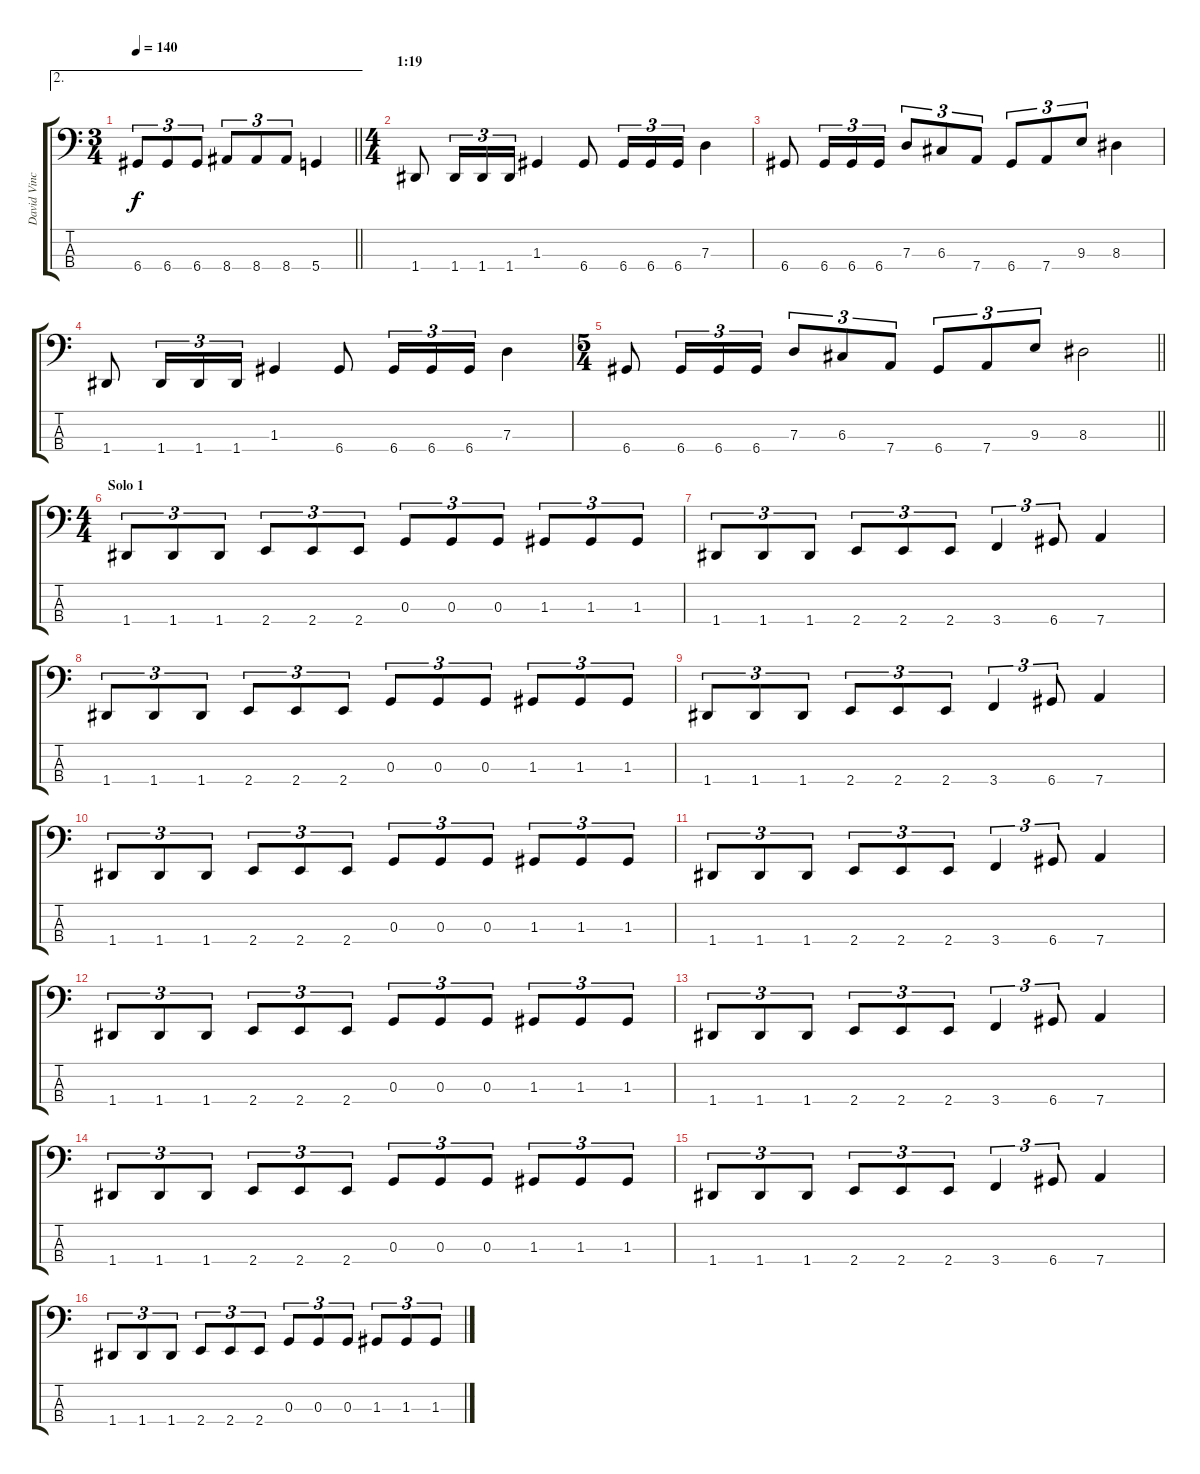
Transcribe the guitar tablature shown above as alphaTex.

\track ("David Vincent" "David Vinc") {instrument electricbassfinger}
\staff {score tabs}
\tuning (F2 C2 G1 D1) {hide}
\ae 2
\ts (3 4)
\tempo 140
\clef f4
\barLineRight lightlight
\ks c
6.4.8{tu (3 2) dy f} 6.4.8{tu (3 2)} 6.4.8{tu (3 2)} 8.4.8{tu (3 2)} 8.4.8{tu (3 2)} 8.4.8{tu (3 2)} 5.4.4 |
\ts (4 4)
\section ("" "1:19")
1.4.8 1.4.16{tu (3 2)} 1.4.16{tu (3 2)} 1.4.16{tu (3 2)} 1.3.4 6.4.8 6.4.16{tu (3 2)} 6.4.16{tu (3 2)} 6.4.16{tu (3 2)} 7.3.4 |
6.4.8 6.4.16{tu (3 2)} 6.4.16{tu (3 2)} 6.4.16{tu (3 2)} 7.3.8{tu (3 2)} 6.3.8{tu (3 2)} 7.4.8{tu (3 2)} 6.4.8{tu (3 2)} 7.4.8{tu (3 2)} 9.3.8{tu (3 2)} 8.3.4 |
1.4.8 1.4.16{tu (3 2)} 1.4.16{tu (3 2)} 1.4.16{tu (3 2)} 1.3.4 6.4.8 6.4.16{tu (3 2)} 6.4.16{tu (3 2)} 6.4.16{tu (3 2)} 7.3.4 |
\ts (5 4)
\barLineRight lightlight
6.4.8 6.4.16{tu (3 2)} 6.4.16{tu (3 2)} 6.4.16{tu (3 2)} 7.3.8{tu (3 2)} 6.3.8{tu (3 2)} 7.4.8{tu (3 2)} 6.4.8{tu (3 2)} 7.4.8{tu (3 2)} 9.3.8{tu (3 2)} 8.3.2 |
\ts (4 4)
\section ("" "Solo 1")
1.4.8{tu (3 2)} 1.4.8{tu (3 2)} 1.4.8{tu (3 2)} 2.4.8{tu (3 2)} 2.4.8{tu (3 2)} 2.4.8{tu (3 2)} 0.3.8{tu (3 2)} 0.3.8{tu (3 2)} 0.3.8{tu (3 2)} 1.3.8{tu (3 2)} 1.3.8{tu (3 2)} 1.3.8{tu (3 2)} |
1.4.8{tu (3 2)} 1.4.8{tu (3 2)} 1.4.8{tu (3 2)} 2.4.8{tu (3 2)} 2.4.8{tu (3 2)} 2.4.8{tu (3 2)} 3.4.4{tu (3 2)} 6.4.8{tu (3 2)} 7.4.4 |
1.4.8{tu (3 2)} 1.4.8{tu (3 2)} 1.4.8{tu (3 2)} 2.4.8{tu (3 2)} 2.4.8{tu (3 2)} 2.4.8{tu (3 2)} 0.3.8{tu (3 2)} 0.3.8{tu (3 2)} 0.3.8{tu (3 2)} 1.3.8{tu (3 2)} 1.3.8{tu (3 2)} 1.3.8{tu (3 2)} |
1.4.8{tu (3 2)} 1.4.8{tu (3 2)} 1.4.8{tu (3 2)} 2.4.8{tu (3 2)} 2.4.8{tu (3 2)} 2.4.8{tu (3 2)} 3.4.4{tu (3 2)} 6.4.8{tu (3 2)} 7.4.4 |
1.4.8{tu (3 2)} 1.4.8{tu (3 2)} 1.4.8{tu (3 2)} 2.4.8{tu (3 2)} 2.4.8{tu (3 2)} 2.4.8{tu (3 2)} 0.3.8{tu (3 2)} 0.3.8{tu (3 2)} 0.3.8{tu (3 2)} 1.3.8{tu (3 2)} 1.3.8{tu (3 2)} 1.3.8{tu (3 2)} |
1.4.8{tu (3 2)} 1.4.8{tu (3 2)} 1.4.8{tu (3 2)} 2.4.8{tu (3 2)} 2.4.8{tu (3 2)} 2.4.8{tu (3 2)} 3.4.4{tu (3 2)} 6.4.8{tu (3 2)} 7.4.4 |
1.4.8{tu (3 2)} 1.4.8{tu (3 2)} 1.4.8{tu (3 2)} 2.4.8{tu (3 2)} 2.4.8{tu (3 2)} 2.4.8{tu (3 2)} 0.3.8{tu (3 2)} 0.3.8{tu (3 2)} 0.3.8{tu (3 2)} 1.3.8{tu (3 2)} 1.3.8{tu (3 2)} 1.3.8{tu (3 2)} |
1.4.8{tu (3 2)} 1.4.8{tu (3 2)} 1.4.8{tu (3 2)} 2.4.8{tu (3 2)} 2.4.8{tu (3 2)} 2.4.8{tu (3 2)} 3.4.4{tu (3 2)} 6.4.8{tu (3 2)} 7.4.4 |
1.4.8{tu (3 2)} 1.4.8{tu (3 2)} 1.4.8{tu (3 2)} 2.4.8{tu (3 2)} 2.4.8{tu (3 2)} 2.4.8{tu (3 2)} 0.3.8{tu (3 2)} 0.3.8{tu (3 2)} 0.3.8{tu (3 2)} 1.3.8{tu (3 2)} 1.3.8{tu (3 2)} 1.3.8{tu (3 2)} |
1.4.8{tu (3 2)} 1.4.8{tu (3 2)} 1.4.8{tu (3 2)} 2.4.8{tu (3 2)} 2.4.8{tu (3 2)} 2.4.8{tu (3 2)} 3.4.4{tu (3 2)} 6.4.8{tu (3 2)} 7.4.4 |
1.4.8{tu (3 2)} 1.4.8{tu (3 2)} 1.4.8{tu (3 2)} 2.4.8{tu (3 2)} 2.4.8{tu (3 2)} 2.4.8{tu (3 2)} 0.3.8{tu (3 2)} 0.3.8{tu (3 2)} 0.3.8{tu (3 2)} 1.3.8{tu (3 2)} 1.3.8{tu (3 2)} 1.3.8{tu (3 2)}
